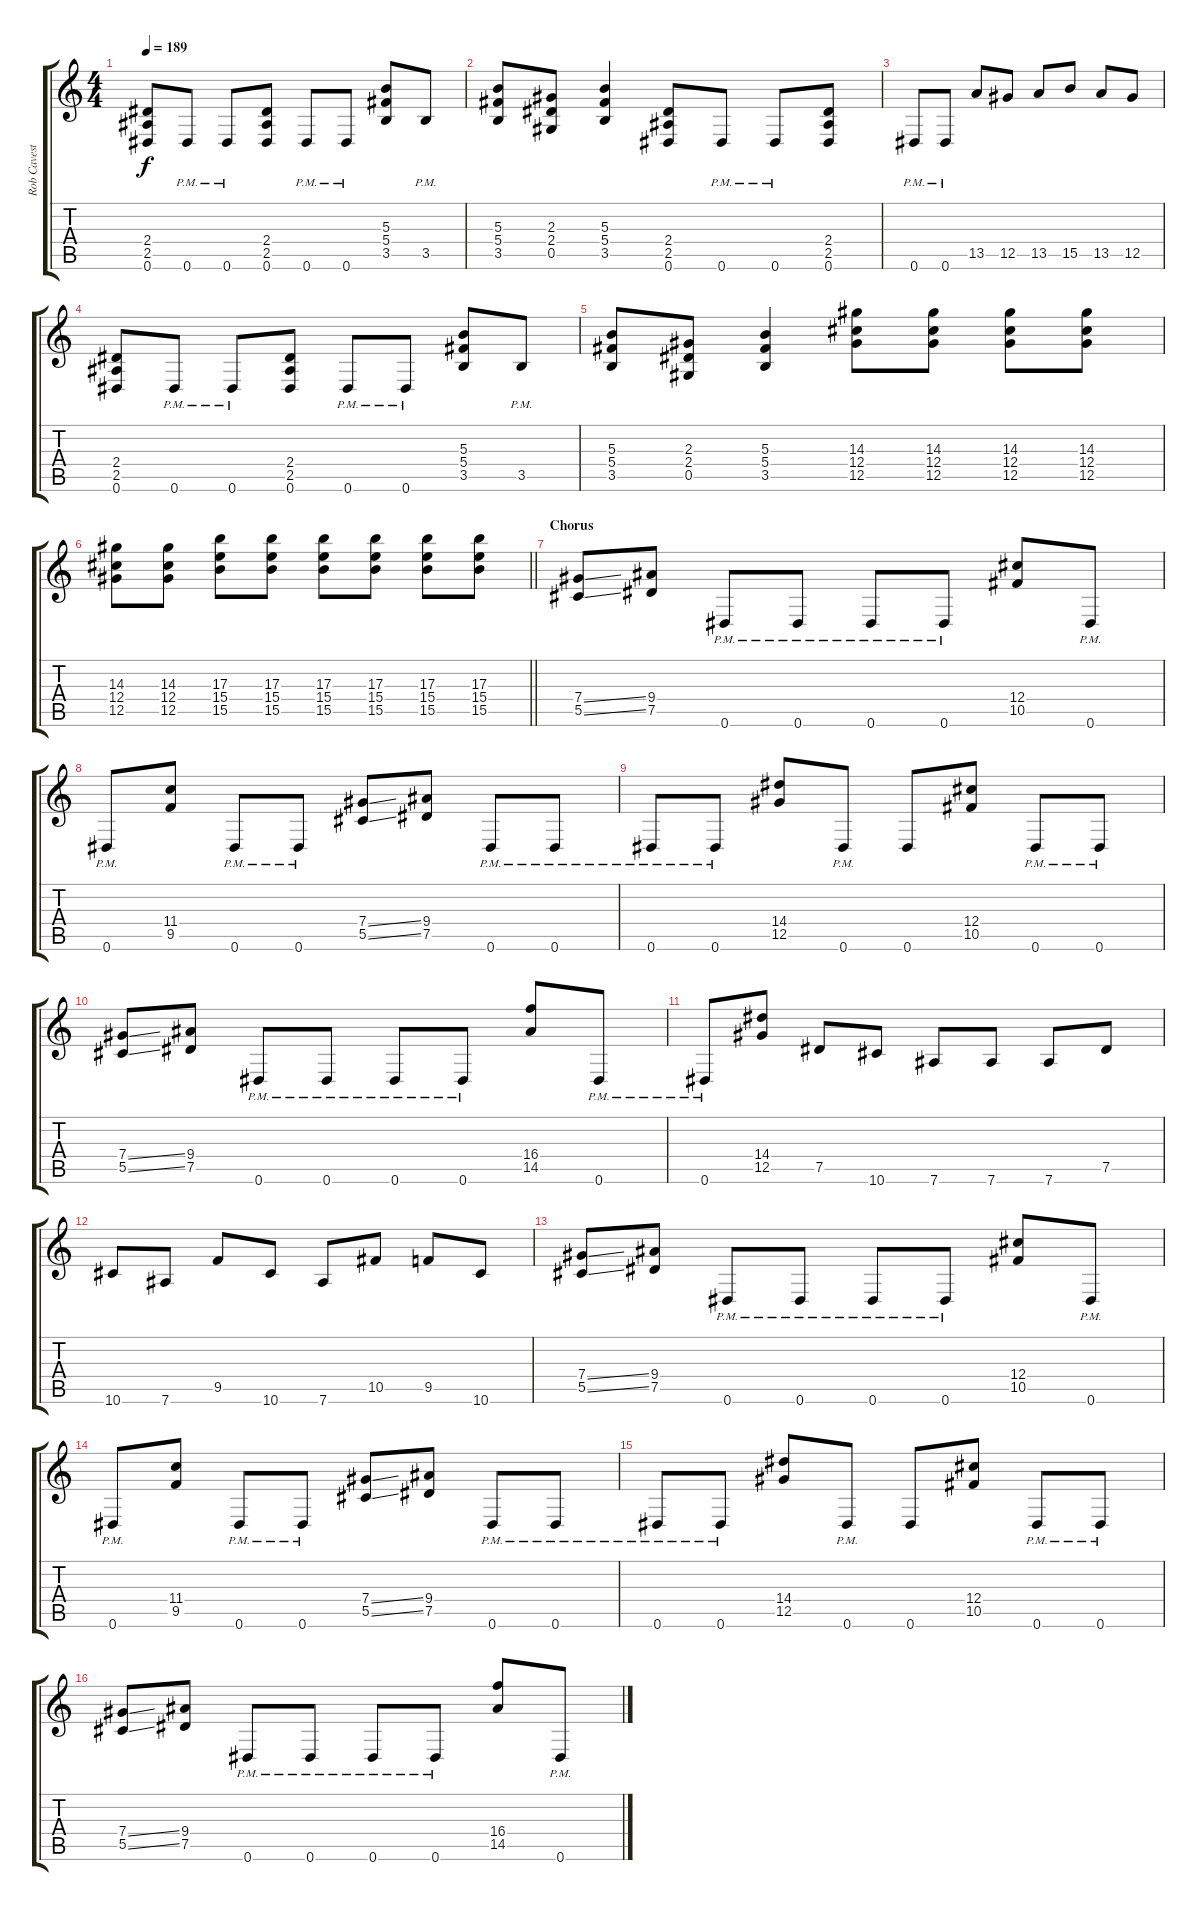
\track ("Rob Cavestany" "Rob Cavest") {instrument distortionguitar}
\staff {score tabs}
\tuning (Eb4 Bb3 Gb3 Db3 Ab2 Eb2) {hide}
\ts (4 4)
\tempo 189
\clef g2
\ks c
(2.4 2.5 0.6).8{dy f} 0.6{pm}.8 0.6{pm}.8 (2.4 2.5 0.6).8 0.6{pm}.8 0.6{pm}.8 (5.3 5.4 3.5).8 3.5{pm}.8 |
(5.3 5.4 3.5).8 (2.3 2.4 0.5).8 (5.3 5.4 3.5).4 (2.4 2.5 0.6).8 0.6{pm}.8 0.6{pm}.8 (2.4 2.5 0.6).8 |
0.6{pm}.8 0.6{pm}.8 13.5.8 12.5.8 13.5.8 15.5.8 13.5.8 12.5.8 |
(2.4 2.5 0.6).8 0.6{pm}.8 0.6{pm}.8 (2.4 2.5 0.6).8 0.6{pm}.8 0.6{pm}.8 (5.3 5.4 3.5).8 3.5{pm}.8 |
(5.3 5.4 3.5).8 (2.3 2.4 0.5).8 (5.3 5.4 3.5).4 (14.3 12.4 12.5).8 (14.3 12.4 12.5).8 (14.3 12.4 12.5).8 (14.3 12.4 12.5).8 |
\barLineRight lightlight
(14.3 12.4 12.5).8 (14.3 12.4 12.5).8 (17.3 15.4 15.5).8 (17.3 15.4 15.5).8 (17.3 15.4 15.5).8 (17.3 15.4 15.5).8 (17.3 15.4 15.5).8 (17.3 15.4 15.5).8 |
\section ("" "Chorus")
(7.4{ss} 5.5{ss}).8 (9.4 7.5).8 0.6{pm}.8 0.6{pm}.8 0.6{pm}.8 0.6{pm}.8 (12.4 10.5).8 0.6{pm}.8 |
0.6{pm}.8 (11.4 9.5).8 0.6{pm}.8 0.6{pm}.8 (7.4{ss} 5.5{ss}).8 (9.4 7.5).8 0.6{pm}.8 0.6{pm}.8 |
0.6{pm}.8 0.6{pm}.8 (14.4 12.5).8 0.6{pm}.8 0.6.8 (12.4 10.5).8 0.6{pm}.8 0.6{pm}.8 |
(7.4{ss} 5.5{ss}).8 (9.4 7.5).8 0.6{pm}.8 0.6{pm}.8 0.6{pm}.8 0.6{pm}.8 (16.4 14.5).8 0.6{pm}.8 |
0.6{pm}.8 (14.4 12.5).8 7.5.8 10.6.8 7.6.8 7.6.8 7.6.8 7.5.8 |
10.6.8 7.6.8 9.5.8 10.6.8 7.6.8 10.5.8 9.5.8 10.6.8 |
(7.4{ss} 5.5{ss}).8 (9.4 7.5).8 0.6{pm}.8 0.6{pm}.8 0.6{pm}.8 0.6{pm}.8 (12.4 10.5).8 0.6{pm}.8 |
0.6{pm}.8 (11.4 9.5).8 0.6{pm}.8 0.6{pm}.8 (7.4{ss} 5.5{ss}).8 (9.4 7.5).8 0.6{pm}.8 0.6{pm}.8 |
0.6{pm}.8 0.6{pm}.8 (14.4 12.5).8 0.6{pm}.8 0.6.8 (12.4 10.5).8 0.6{pm}.8 0.6{pm}.8 |
(7.4{ss} 5.5{ss}).8 (9.4 7.5).8 0.6{pm}.8 0.6{pm}.8 0.6{pm}.8 0.6{pm}.8 (16.4 14.5).8 0.6{pm}.8
